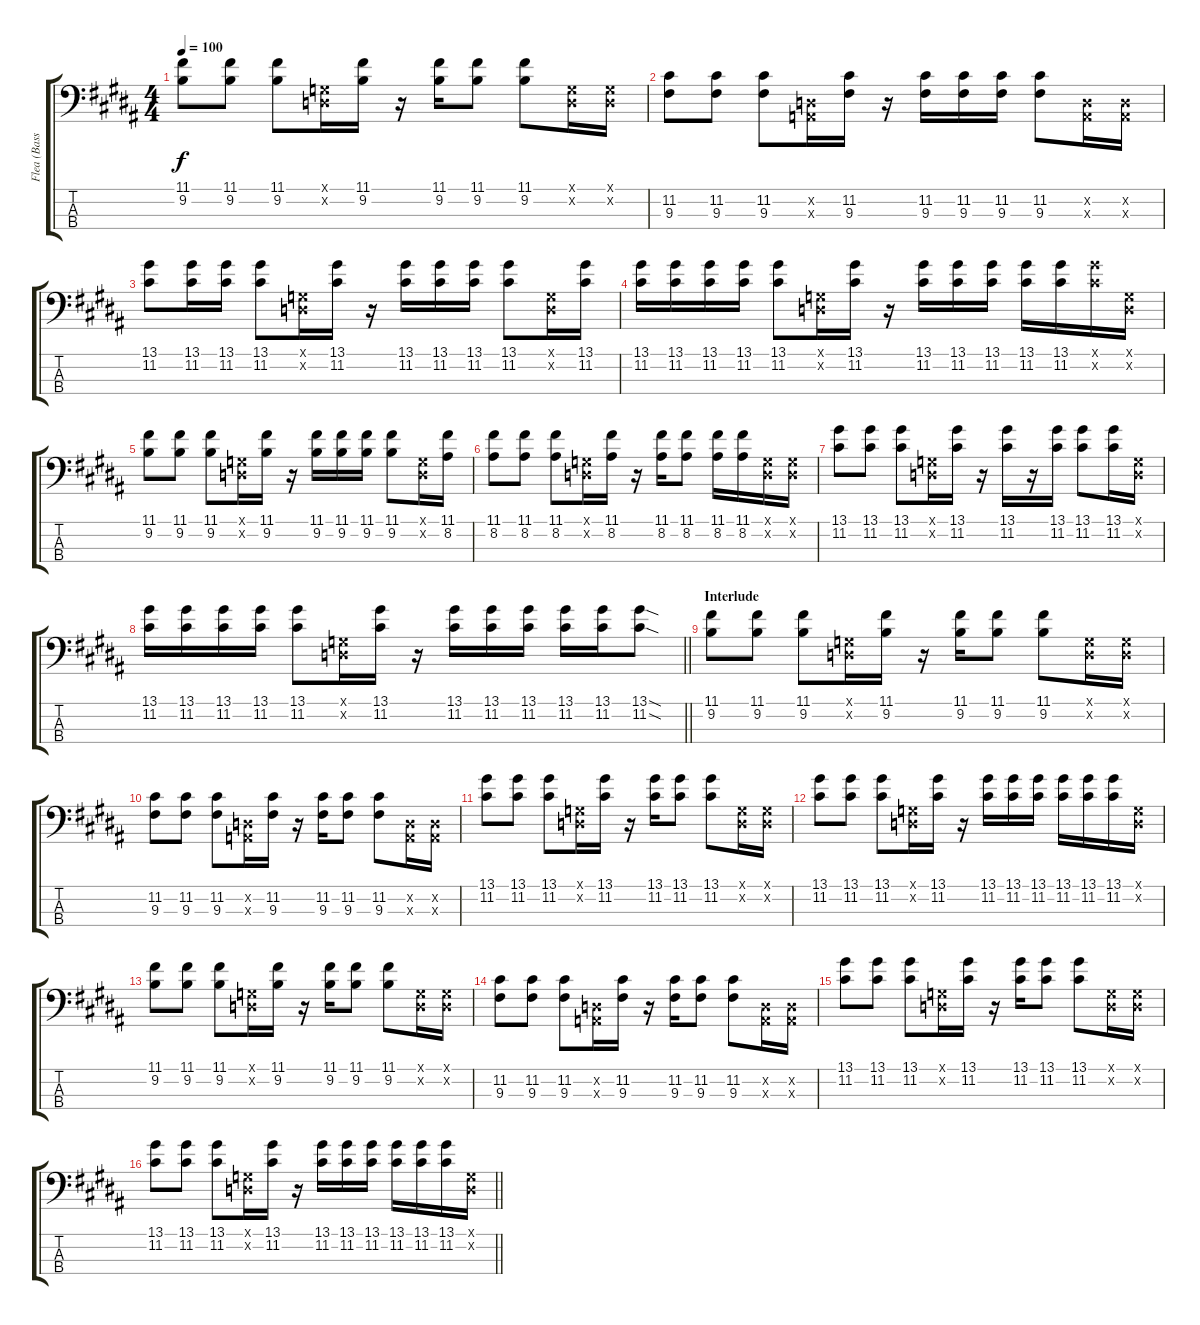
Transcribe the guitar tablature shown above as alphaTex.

\track ("Flea (Bass)" "Flea (Bass") {instrument electricbassfinger bank 255}
\staff {score tabs}
\tuning (G2 D2 A1 E1) {hide}
\ts (4 4)
\tempo 100
\clef f4
\ks b
(11.1 9.2).8{dy f} (11.1 9.2).8 (11.1 9.2).8 (0.1{x} 0.2{x}).16 (11.1 9.2).16 r.16 (11.1 9.2).16 (11.1 9.2).8 (11.1 9.2).8 (0.1{x} 0.2{x}).16 (0.1{x} 0.2{x}).16 |
(11.2 9.3).8 (11.2 9.3).8 (11.2 9.3).8 (0.2{x} 0.3{x}).16 (11.2 9.3).16 r.16 (11.2 9.3).16 (11.2 9.3).16 (11.2 9.3).16 (11.2 9.3).8 (0.2{x} 0.3{x}).16 (0.2{x} 0.3{x}).16 |
(13.1 11.2).8 (13.1 11.2).16 (13.1 11.2).16 (13.1 11.2).8 (0.1{x} 0.2{x}).16 (13.1 11.2).16 r.16 (13.1 11.2).16 (13.1 11.2).16 (13.1 11.2).16 (13.1 11.2).8 (0.1{x} 0.2{x}).16 (13.1 11.2).16 |
(13.1 11.2).16 (13.1 11.2).16 (13.1 11.2).16 (13.1 11.2).16 (13.1 11.2).8 (0.1{x} 0.2{x}).16 (13.1 11.2).16 r.16 (13.1 11.2).16 (13.1 11.2).16 (13.1 11.2).16 (13.1 11.2).16 (13.1 11.2).16 (13.1{x} 11.2{x}).16 (0.1{x} 0.2{x}).16 |
(11.1 9.2).8 (11.1 9.2).8 (11.1 9.2).8 (0.1{x} 0.2{x}).16 (11.1 9.2).16 r.16 (11.1 9.2).16 (11.1 9.2).16 (11.1 9.2).16 (11.1 9.2).8 (0.1{x} 0.2{x}).16 (11.1 8.2).16 |
(11.1 8.2).8 (11.1 8.2).8 (11.1 8.2).8 (0.1{x} 0.2{x}).16 (11.1 8.2).16 r.16 (11.1 8.2).16 (11.1 8.2).8 (11.1 8.2).16 (11.1 8.2).16 (0.1{x} 0.2{x}).16 (0.1{x} 0.2{x}).16 |
(13.1 11.2).8 (13.1 11.2).8 (13.1 11.2).8 (0.1{x} 0.2{x}).16 (13.1 11.2).16 r.16 (13.1 11.2).16 r.16 (13.1 11.2).16 (13.1 11.2).8 (13.1 11.2).16 (0.1{x} 0.2{x}).16 |
\barLineRight lightlight
(13.1 11.2).16 (13.1 11.2).16 (13.1 11.2).16 (13.1 11.2).16 (13.1 11.2).8 (0.1{x} 0.2{x}).16 (13.1 11.2).16 r.16 (13.1 11.2).16 (13.1 11.2).16 (13.1 11.2).16 (13.1 11.2).16 (13.1 11.2).16 (13.1{sod} 11.2{sod}).8 |
\section ("" "Interlude")
(11.1 9.2).8 (11.1 9.2).8 (11.1 9.2).8 (0.1{x} 0.2{x}).16 (11.1 9.2).16 r.16 (11.1 9.2).16 (11.1 9.2).8 (11.1 9.2).8 (0.1{x} 0.2{x}).16 (0.1{x} 0.2{x}).16 |
(11.2 9.3).8 (11.2 9.3).8 (11.2 9.3).8 (0.2{x} 0.3{x}).16 (11.2 9.3).16 r.16 (11.2 9.3).16 (11.2 9.3).8 (11.2 9.3).8 (0.2{x} 0.3{x}).16 (0.2{x} 0.3{x}).16 |
(13.1 11.2).8 (13.1 11.2).8 (13.1 11.2).8 (0.1{x} 0.2{x}).16 (13.1 11.2).16 r.16 (13.1 11.2).16 (13.1 11.2).8 (13.1 11.2).8 (0.1{x} 0.2{x}).16 (0.1{x} 0.2{x}).16 |
(13.1 11.2).8 (13.1 11.2).8 (13.1 11.2).8 (0.1{x} 0.2{x}).16 (13.1 11.2).16 r.16 (13.1 11.2).16 (13.1 11.2).16 (13.1 11.2).16 (13.1 11.2).16 (13.1 11.2).16 (13.1 11.2).16 (0.1{x} 0.2{x}).16 |
(11.1 9.2).8 (11.1 9.2).8 (11.1 9.2).8 (0.1{x} 0.2{x}).16 (11.1 9.2).16 r.16 (11.1 9.2).16 (11.1 9.2).8 (11.1 9.2).8 (0.1{x} 0.2{x}).16 (0.1{x} 0.2{x}).16 |
(11.2 9.3).8 (11.2 9.3).8 (11.2 9.3).8 (0.2{x} 0.3{x}).16 (11.2 9.3).16 r.16 (11.2 9.3).16 (11.2 9.3).8 (11.2 9.3).8 (0.2{x} 0.3{x}).16 (0.2{x} 0.3{x}).16 |
(13.1 11.2).8 (13.1 11.2).8 (13.1 11.2).8 (0.1{x} 0.2{x}).16 (13.1 11.2).16 r.16 (13.1 11.2).16 (13.1 11.2).8 (13.1 11.2).8 (0.1{x} 0.2{x}).16 (0.1{x} 0.2{x}).16 |
\barLineRight lightlight
(13.1 11.2).8 (13.1 11.2).8 (13.1 11.2).8 (0.1{x} 0.2{x}).16 (13.1 11.2).16 r.16 (13.1 11.2).16 (13.1 11.2).16 (13.1 11.2).16 (13.1 11.2).16 (13.1 11.2).16 (13.1 11.2).16 (0.1{x} 0.2{x}).16
